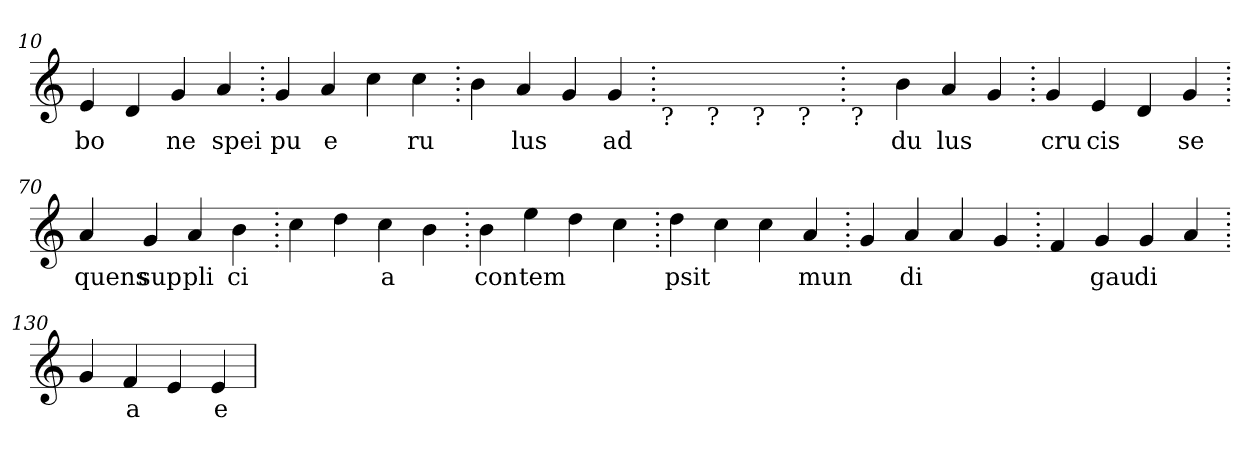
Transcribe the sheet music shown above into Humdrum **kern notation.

**kern	**text
*part1	*part1
*staff1	*staff1
*clefG2	*
=10.	=10.
4e	bo
4d	.
4g	ne
4a	spei
=20.	=20.
4g	pu
4a	e
4cc	.
4cc	ru
=30.	=30.
4b	.
4a	lus
4g	.
4g	ad
=40.	=40.
!LO:TX:b:t=?	!
4ryy	.
!LO:TX:b:t=?	!
4ryy	.
!LO:TX:b:t=?	!
4ryy	.
!LO:TX:b:t=?	!
4ryy	.
=50.	=50.
!LO:TX:b:t=?	!
4ryy	.
4b	du
4a	lus
4g	.
=60.	=60.
4g	cru
4e	cis
4d	.
4g	se
=70.	=70.
4a	quens
4g	sup
4a	pli
4b	ci
=80.	=80.
4cc	.
4dd	.
4cc	a
4b	.
=90.	=90.
4b	con
4ee	tem
4dd	.
4cc	.
=100.	=100.
4dd	psit
4cc	.
4cc	.
4a	mun
=110.	=110.
4g	.
4a	di
4a	.
4g	.
=120.	=120.
4f	.
4g	gau
4g	di
4a	.
=130.	=130.
4g	.
4f	a
4e	.
4e	e
=	=
*-	*-
